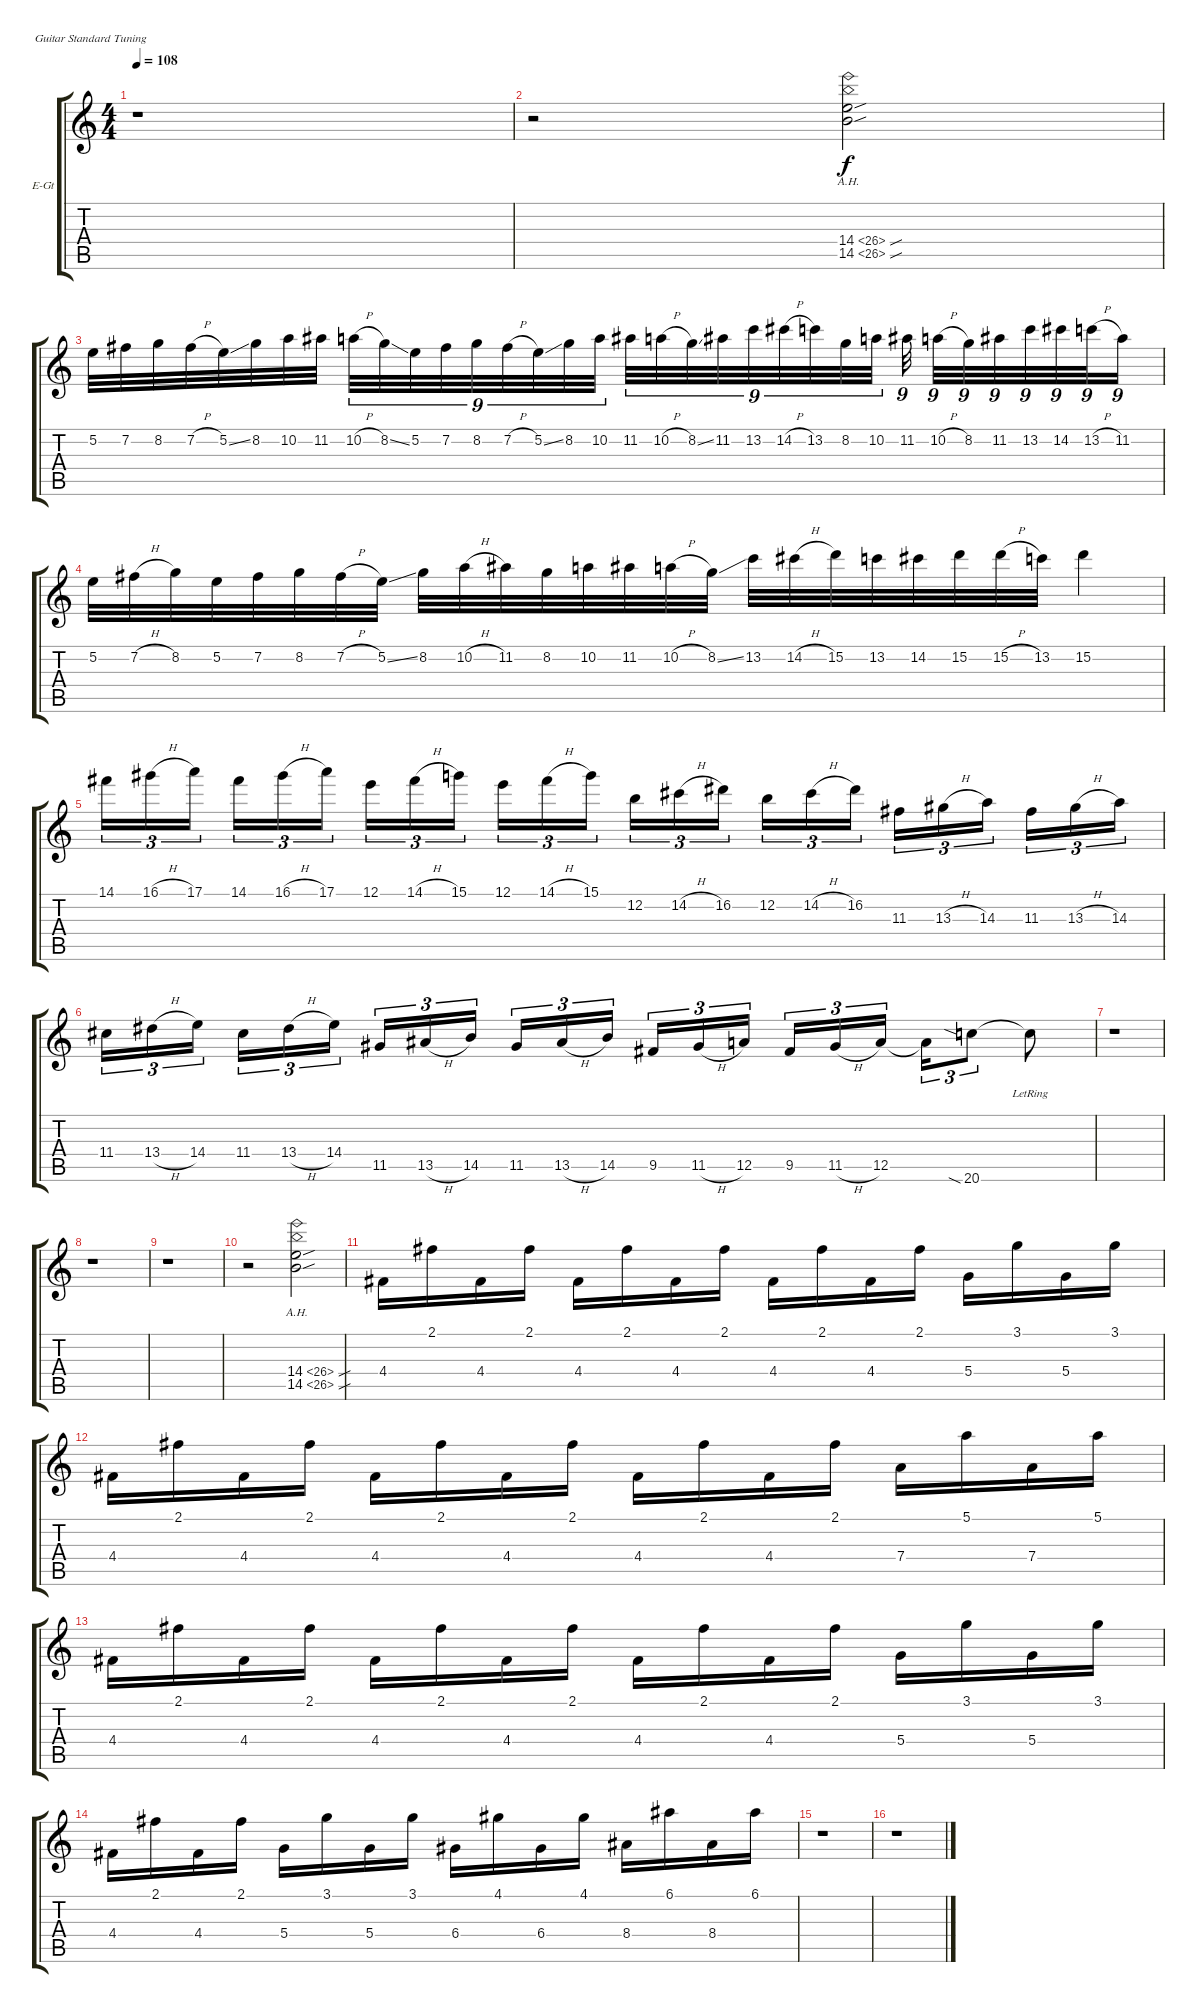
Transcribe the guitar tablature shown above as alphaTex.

\bracketExtendMode groupsimilarinstruments
\firstSystemTrackNameOrientation horizontal
\otherSystemsTrackNameOrientation horizontal
\track ("J5 Lead" "E-Gt") {instrument overdrivenguitar}
\staff {score tabs}
\tuning (E4 B3 G3 D3 A2 E2)
\ts (4 4)
\tempo 108
\clef g2
\ks c
r.1{dy f} |
r.2 (14.4{ah 12 sou} 14.5{ah 12 sou}).2 |
5.2.32 7.2.32 8.2.32 7.2{h}.32 5.2{ss}.32 8.2.32 10.2.32 11.2.32 10.2{h}.32{tu (9 8)} 8.2{ss}.32{tu (9 8)} 5.2.32{tu (9 8)} 7.2.32{tu (9 8)} 8.2.32{tu (9 8)} 7.2{h}.32{tu (9 8)} 5.2{ss}.32{tu (9 8)} 8.2.32{tu (9 8)} 10.2.32{tu (9 8)} 11.2.32{tu (9 8)} 10.2{h}.32{tu (9 8)} 8.2{ss}.32{tu (9 8)} 11.2.32{tu (9 8)} 13.2.32{tu (9 8)} 14.2{h}.32{tu (9 8)} 13.2.32{tu (9 8)} 8.2.32{tu (9 8)} 10.2.32{tu (9 8)} 11.2.32{tu (9 8)} 10.2{h}.32{tu (9 8)} 8.2.32{tu (9 8)} 11.2.32{tu (9 8)} 13.2.32{tu (9 8)} 14.2.32{tu (9 8)} 13.2{h}.32{tu (9 8)} 11.2.16{tu (9 8)} |
5.2.32 7.2{h}.32 8.2.32 5.2.32 7.2.32 8.2.32 7.2{h}.32 5.2{ss}.32 8.2.32 10.2{h}.32 11.2.32 8.2.32 10.2.32 11.2.32 10.2{h}.32 8.2{ss}.32 13.2.32 14.2{h}.32 15.2.32 13.2.32 14.2.32 15.2.32 15.2{h}.32 13.2.32 15.2.4 |
14.1.16{tu (3 2)} 16.1{h}.16{tu (3 2)} 17.1.16{tu (3 2)} 14.1.16{tu (3 2)} 16.1{h}.16{tu (3 2)} 17.1.16{tu (3 2)} 12.1.16{tu (3 2)} 14.1{h}.16{tu (3 2)} 15.1.16{tu (3 2)} 12.1.16{tu (3 2)} 14.1{h}.16{tu (3 2)} 15.1.16{tu (3 2)} 12.2.16{tu (3 2)} 14.2{h}.16{tu (3 2)} 16.2.16{tu (3 2)} 12.2.16{tu (3 2)} 14.2{h}.16{tu (3 2)} 16.2.16{tu (3 2)} 11.3.16{tu (3 2)} 13.3{h}.16{tu (3 2)} 14.3.16{tu (3 2)} 11.3.16{tu (3 2)} 13.3{h}.16{tu (3 2)} 14.3.16{tu (3 2)} |
11.4.16{tu (3 2)} 13.4{h}.16{tu (3 2)} 14.4.16{tu (3 2)} 11.4.16{tu (3 2)} 13.4{h}.16{tu (3 2)} 14.4.16{tu (3 2)} 11.5.16{tu (3 2)} 13.5{h}.16{tu (3 2)} 14.5.16{tu (3 2)} 11.5.16{tu (3 2)} 13.5{h}.16{tu (3 2)} 14.5.16{tu (3 2)} 9.5.16{tu (3 2)} 11.5{h}.16{tu (3 2)} 12.5.16{tu (3 2)} 9.5.16{tu (3 2)} 11.5{h}.16{tu (3 2)} 12.5.16{tu (3 2)} 12.5{t}.16{tu (3 2)} 20.6{sia}.8{tu (3 2)} 20.6{lr t}.8 |
r.1 |
r.1 |
r.1 |
r.2 (14.4{ah 12 sou} 14.5{ah 12 sou}).2 |
4.4.16 2.1.16 4.4.16 2.1.16 4.4.16 2.1.16 4.4.16 2.1.16 4.4.16 2.1.16 4.4.16 2.1.16 5.4.16 3.1.16 5.4.16 3.1.16 |
4.4.16 2.1.16 4.4.16 2.1.16 4.4.16 2.1.16 4.4.16 2.1.16 4.4.16 2.1.16 4.4.16 2.1.16 7.4.16 5.1.16 7.4.16 5.1.16 |
4.4.16 2.1.16 4.4.16 2.1.16 4.4.16 2.1.16 4.4.16 2.1.16 4.4.16 2.1.16 4.4.16 2.1.16 5.4.16 3.1.16 5.4.16 3.1.16 |
4.4.16 2.1.16 4.4.16 2.1.16 5.4.16 3.1.16 5.4.16 3.1.16 6.4.16 4.1.16 6.4.16 4.1.16 8.4.16 6.1.16 8.4.16 6.1.16 |
r.1 |
r.1
